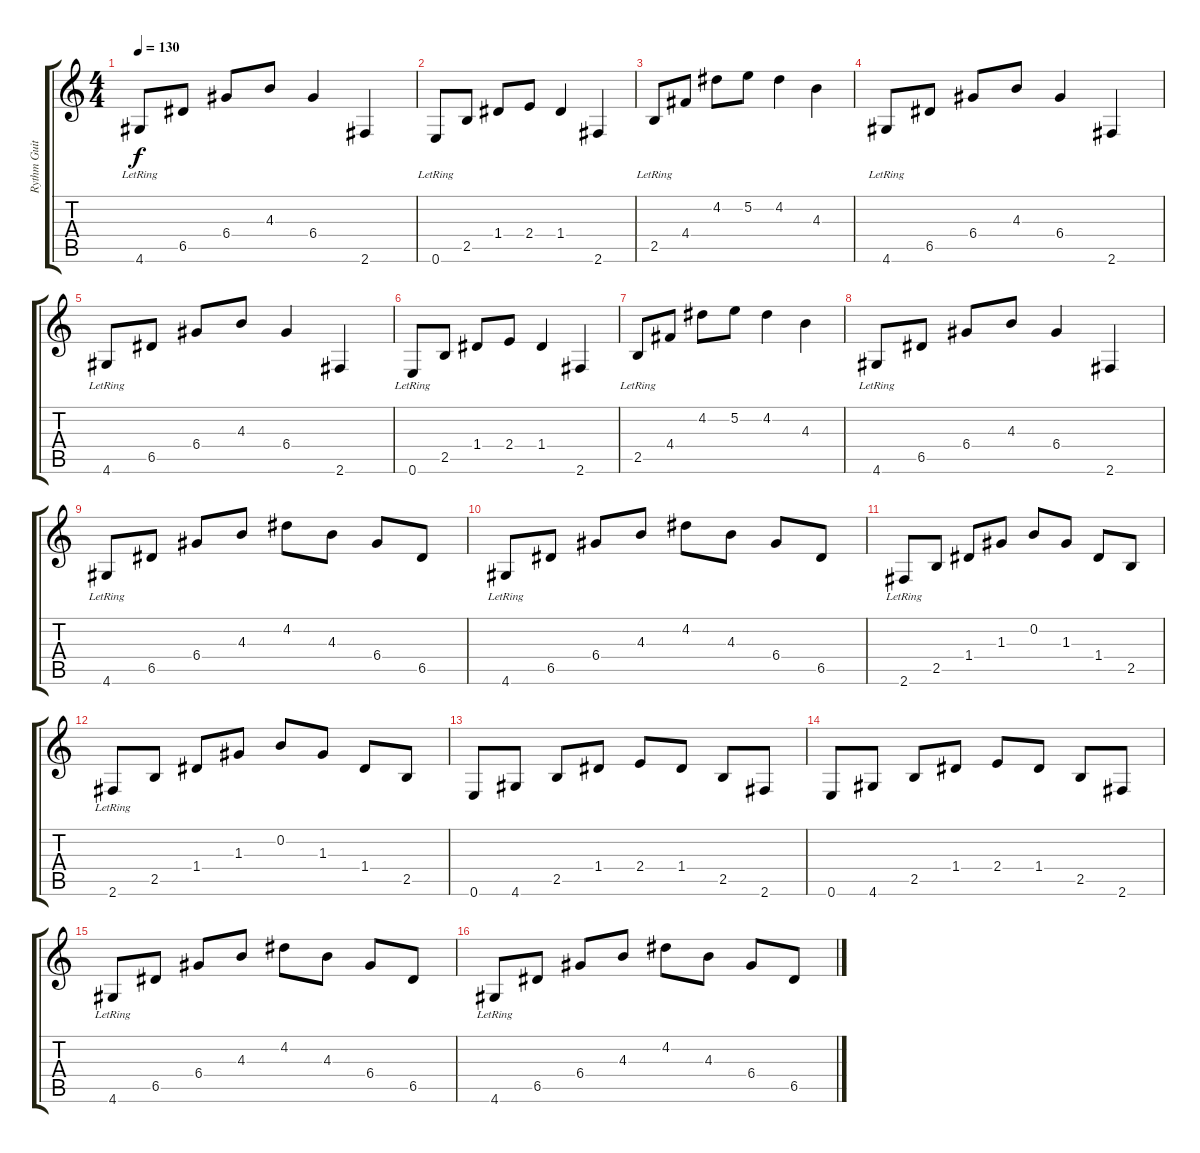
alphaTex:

\track ("Rythm Guitar" "Rythm Guit") {instrument acousticguitarsteel}
\staff {score tabs}
\tuning (E4 B3 G3 D3 A2 E2) {hide}
\ts (4 4)
\tempo 130
\clef g2
\ks c
4.6{lr}.8{dy f} 6.5.8 6.4.8 4.3.8 6.4.4 2.6.4 |
0.6{lr}.8 2.5.8 1.4.8 2.4.8 1.4.4 2.6.4 |
2.5{lr}.8 4.4.8 4.2.8 5.2.8 4.2.4 4.3.4 |
4.6{lr}.8 6.5.8 6.4.8 4.3.8 6.4.4 2.6.4 |
4.6{lr}.8 6.5.8 6.4.8 4.3.8 6.4.4 2.6.4 |
0.6{lr}.8 2.5.8 1.4.8 2.4.8 1.4.4 2.6.4 |
2.5{lr}.8 4.4.8 4.2.8 5.2.8 4.2.4 4.3.4 |
4.6{lr}.8 6.5.8 6.4.8 4.3.8 6.4.4 2.6.4 |
4.6{lr}.8{volume 16} 6.5.8 6.4.8 4.3.8 4.2.8 4.3.8 6.4.8 6.5.8 |
4.6{lr}.8 6.5.8 6.4.8 4.3.8 4.2.8 4.3.8 6.4.8 6.5.8 |
2.6{lr}.8 2.5.8 1.4.8 1.3.8 0.2.8 1.3.8 1.4.8 2.5.8 |
2.6{lr}.8 2.5.8 1.4.8 1.3.8 0.2.8 1.3.8 1.4.8 2.5.8 |
0.6.8 4.6.8 2.5.8 1.4.8 2.4.8 1.4.8 2.5.8 2.6.8 |
0.6.8 4.6.8 2.5.8 1.4.8 2.4.8 1.4.8 2.5.8 2.6.8 |
4.6{lr}.8 6.5.8 6.4.8 4.3.8 4.2.8 4.3.8 6.4.8 6.5.8 |
4.6{lr}.8 6.5.8 6.4.8 4.3.8 4.2.8 4.3.8 6.4.8 6.5.8
